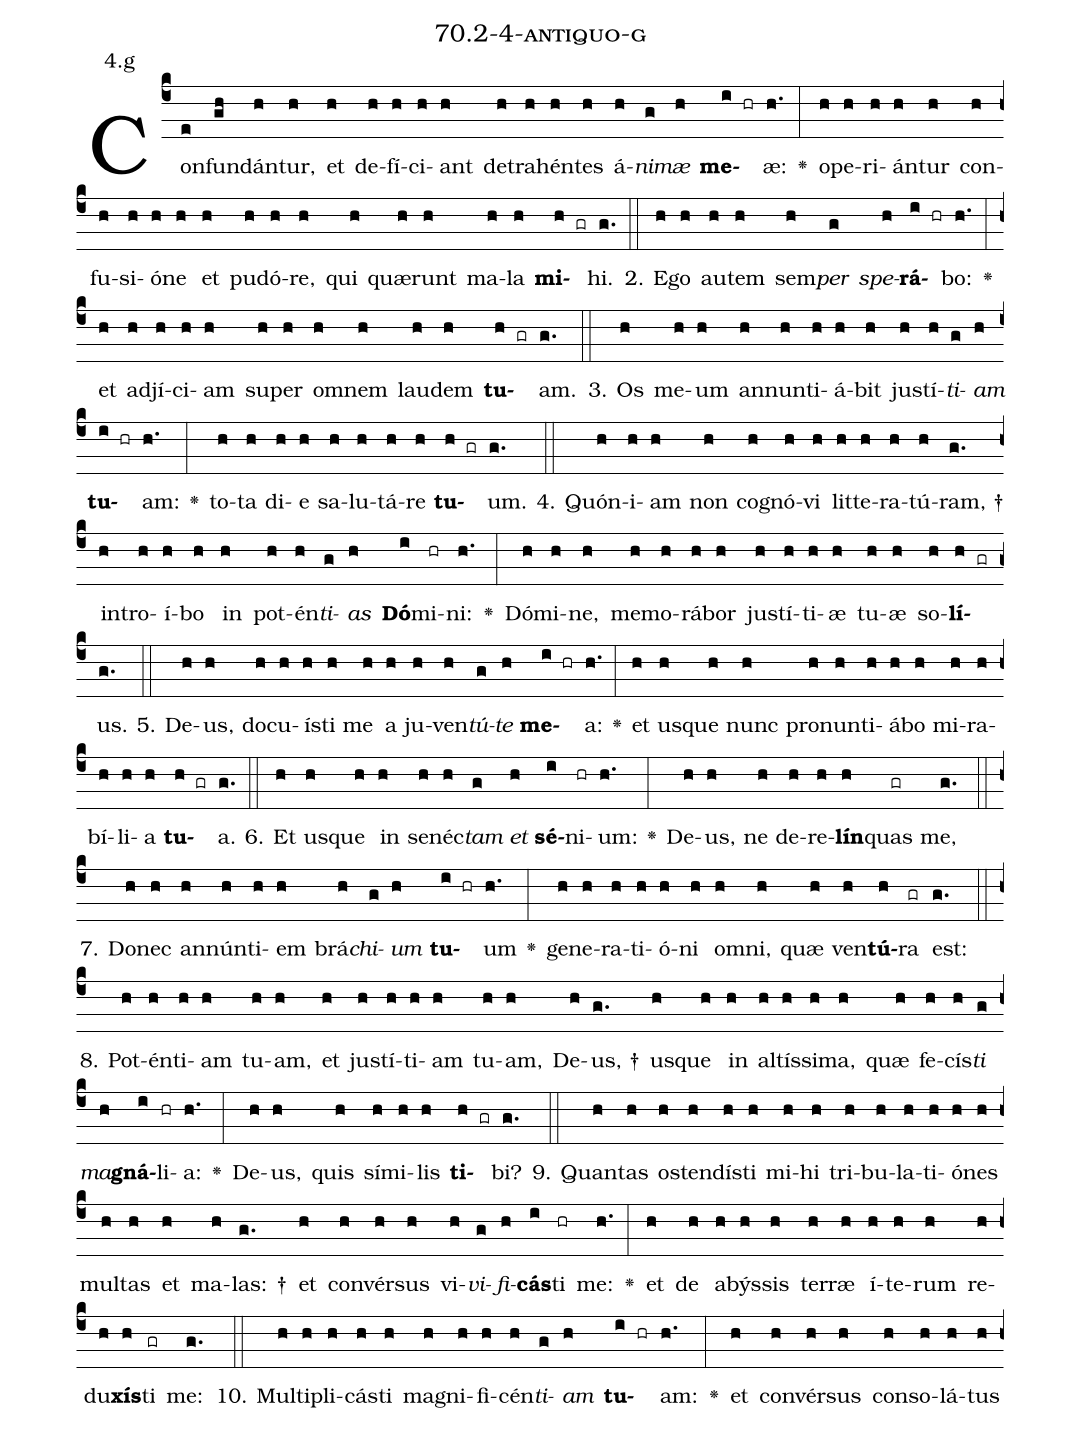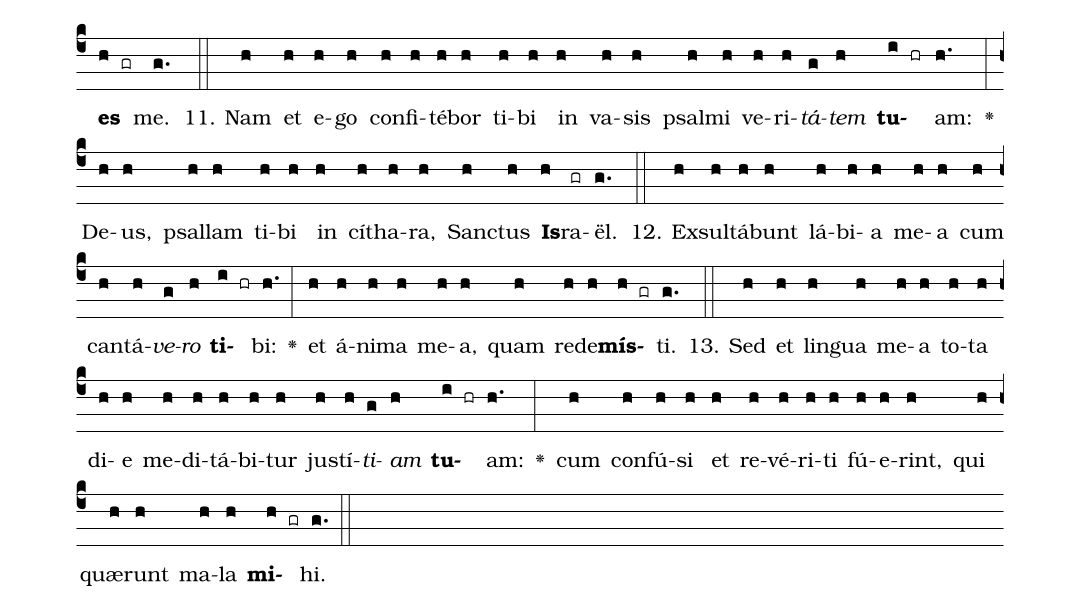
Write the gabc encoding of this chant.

name: 70.2-4-antiquo-g;
annotation: 4.g;
%%
(c4)Con(e)fun(gh)dán(h)tur,(h) et(h) de(h)fí(h)ci(h)ant(h) de(h)tra(h)hén(h)tes(h) á(h)<i>ni</i>(g)<i>mæ</i>(h) <b>me</b>(i hr)æ:(h.) <v>\greheightstar</v>(:) o(h)pe(h)ri(h)án(h)tur(h) con(h)fu(h)si(h)ó(h)ne(h) et(h) pu(h)dó(h)re,(h) qui(h) quæ(h)runt(h) ma(h)la(h) <b>mi</b>(h gr)hi.(g.) (::)
2. E(h)go(h) au(h)tem(h) sem(h)<i>per</i>(g) <i>spe</i>(h)<b>rá</b>(i hr)bo:(h.) <v>\greheightstar</v>(:) et(h) ad(h)jí(h)ci(h)am(h) su(h)per(h) om(h)nem(h) lau(h)dem(h) <b>tu</b>(h gr)am.(g.) (::)
3. Os(h) me(h)um(h) an(h)nun(h)ti(h)á(h)bit(h) jus(h)tí(h)<i>ti</i>(g)<i>am</i>(h) <b>tu</b>(i hr)am:(h.) <v>\greheightstar</v>(:) to(h)ta(h) di(h)e(h) sa(h)lu(h)tá(h)re(h) <b>tu</b>(h gr)um.(g.) (::)
4. Quón(h)i(h)am(h) non(h) co(h)gnó(h)vi(h) lit(h)te(h)ra(h)tú(h)ram, †(g.) in(h)tro(h)í(h)bo(h) in(h) pot(h)én(h)<i>ti</i>(g)<i>as</i>(h) <b>Dó</b>(i)mi(hr)ni:(h.) <v>\greheightstar</v>(:) Dó(h)mi(h)ne,(h) me(h)mo(h)rá(h)bor(h) jus(h)tí(h)ti(h)æ(h) tu(h)æ(h) so(h)<b>lí</b>(h gr)us.(g.) (::)
5. De(h)us,(h) do(h)cu(h)ís(h)ti(h) me(h) a(h) ju(h)ven(h)<i>tú</i>(g)<i>te</i>(h) <b>me</b>(i hr)a:(h.) <v>\greheightstar</v>(:) et(h) us(h)que(h) nunc(h) pro(h)nun(h)ti(h)á(h)bo(h) mi(h)ra(h)bí(h)li(h)a(h) <b>tu</b>(h gr)a.(g.) (::)
6. Et(h) us(h)que(h) in(h) se(h)néc(h)<i>tam</i>(g) <i>et</i>(h) <b>sé</b>(i)ni(hr)um:(h.) <v>\greheightstar</v>(:) De(h)us,(h) ne(h) de(h)re(h)<b>lín</b>(h)quas(gr) me,(g.) (::)
7. Do(h)nec(h) an(h)nún(h)ti(h)em(h) brá(h)<i>chi</i>(g)<i>um</i>(h) <b>tu</b>(i hr)um(h.) <v>\greheightstar</v>(:) ge(h)ne(h)ra(h)ti(h)ó(h)ni(h) om(h)ni,(h) quæ(h) ven(h)<b>tú</b>(h)ra(gr) est:(g.) (::)
8. Pot(h)én(h)ti(h)am(h) tu(h)am,(h) et(h) jus(h)tí(h)ti(h)am(h) tu(h)am,(h) De(h)us, †(g.) us(h)que(h) in(h) al(h)tís(h)si(h)ma,(h) quæ(h) fe(h)cís(h)<i>ti</i>(g) <i>ma</i>(h)<b>gná</b>(i)li(hr)a:(h.) <v>\greheightstar</v>(:) De(h)us,(h) quis(h) sí(h)mi(h)lis(h) <b>ti</b>(h gr)bi?(g.) (::)
9. Quan(h)tas(h) os(h)ten(h)dís(h)ti(h) mi(h)hi(h) tri(h)bu(h)la(h)ti(h)ó(h)nes(h) mul(h)tas(h) et(h) ma(h)las: †(g.) et(h) con(h)vér(h)sus(h) vi(h)<i>vi</i>(g)<i>fi</i>(h)<b>cás</b>(i)ti(hr) me:(h.) <v>\greheightstar</v>(:) et(h) de(h) a(h)býs(h)sis(h) ter(h)ræ(h) í(h)te(h)rum(h) re(h)du(h)<b>xís</b>(h)ti(gr) me:(g.) (::)
10. Mul(h)ti(h)pli(h)cás(h)ti(h) ma(h)gni(h)fi(h)cén(h)<i>ti</i>(g)<i>am</i>(h) <b>tu</b>(i hr)am:(h.) <v>\greheightstar</v>(:) et(h) con(h)vér(h)sus(h) con(h)so(h)lá(h)tus(h) <b>es</b>(h gr) me.(g.) (::)
11. Nam(h) et(h) e(h)go(h) con(h)fi(h)té(h)bor(h) ti(h)bi(h) in(h) va(h)sis(h) psal(h)mi(h) ve(h)ri(h)<i>tá</i>(g)<i>tem</i>(h) <b>tu</b>(i hr)am:(h.) <v>\greheightstar</v>(:) De(h)us,(h) psal(h)lam(h) ti(h)bi(h) in(h) cí(h)tha(h)ra,(h) Sanc(h)tus(h) <b>Is</b>(h)ra(gr)ël.(g.) (::)
12. Ex(h)sul(h)tá(h)bunt(h) lá(h)bi(h)a(h) me(h)a(h) cum(h) can(h)tá(h)<i>ve</i>(g)<i>ro</i>(h) <b>ti</b>(i hr)bi:(h.) <v>\greheightstar</v>(:) et(h) á(h)ni(h)ma(h) me(h)a,(h) quam(h) red(h)e(h)<b>mís</b>(h gr)ti.(g.) (::)
13. Sed(h) et(h) lin(h)gua(h) me(h)a(h) to(h)ta(h) di(h)e(h) me(h)di(h)tá(h)bi(h)tur(h) jus(h)tí(h)<i>ti</i>(g)<i>am</i>(h) <b>tu</b>(i hr)am:(h.) <v>\greheightstar</v>(:) cum(h) con(h)fú(h)si(h) et(h) re(h)vé(h)ri(h)ti(h) fú(h)e(h)rint,(h) qui(h) quæ(h)runt(h) ma(h)la(h) <b>mi</b>(h gr)hi.(g.) (::)
